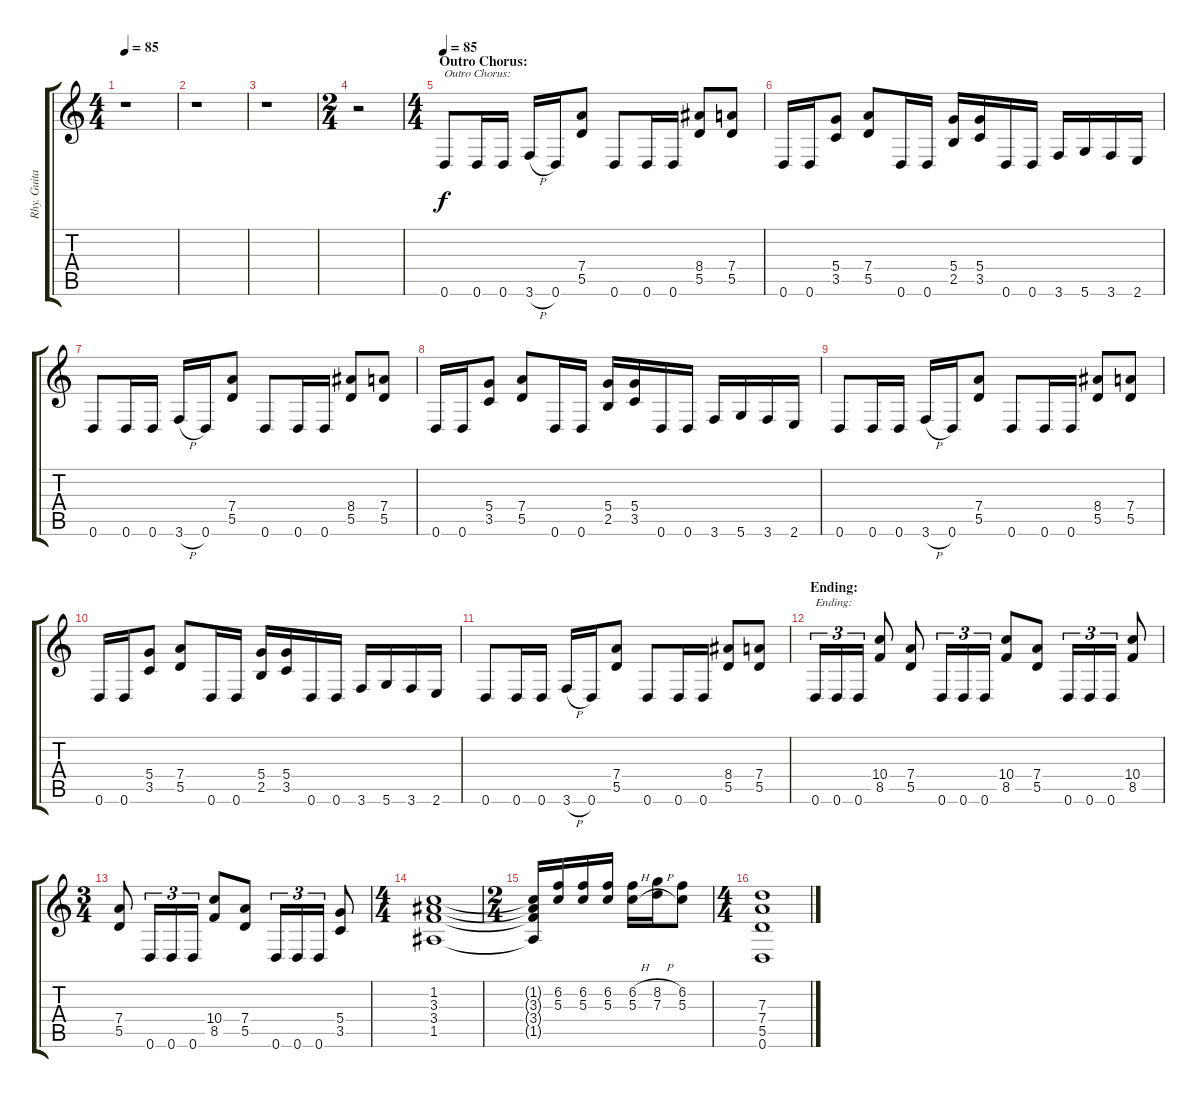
\track ("Rhy. Guitar 2" "Rhy. Guita") {instrument overdrivenguitar}
\staff {score tabs}
\tuning (E4 B3 G3 D3 A2 D2) {hide}
\ts (4 4)
\tempo 85
\clef g2
\ks c
r.1{dy f} |
r.1 |
r.1 |
\ts (2 4)
r.2 |
\ts (4 4)
\section ("" "Outro Chorus:")
\tempo 85
0.6.8{txt "Outro Chorus:"} 0.6.16 0.6.16 3.6{h}.16 0.6.16 (7.4 5.5).8 0.6.8 0.6.16 0.6.16 (8.4 5.5).8 (7.4 5.5).8 |
0.6.16 0.6.16 (5.4 3.5).8 (7.4 5.5).8 0.6.16 0.6.16 (5.4 2.5).16 (5.4 3.5).16 0.6.16 0.6.16 3.6.16 5.6.16 3.6.16 2.6.16 |
0.6.8 0.6.16 0.6.16 3.6{h}.16 0.6.16 (7.4 5.5).8 0.6.8 0.6.16 0.6.16 (8.4 5.5).8 (7.4 5.5).8 |
0.6.16 0.6.16 (5.4 3.5).8 (7.4 5.5).8 0.6.16 0.6.16 (5.4 2.5).16 (5.4 3.5).16 0.6.16 0.6.16 3.6.16 5.6.16 3.6.16 2.6.16 |
0.6.8 0.6.16 0.6.16 3.6{h}.16 0.6.16 (7.4 5.5).8 0.6.8 0.6.16 0.6.16 (8.4 5.5).8 (7.4 5.5).8 |
0.6.16 0.6.16 (5.4 3.5).8 (7.4 5.5).8 0.6.16 0.6.16 (5.4 2.5).16 (5.4 3.5).16 0.6.16 0.6.16 3.6.16 5.6.16 3.6.16 2.6.16 |
0.6.8 0.6.16 0.6.16 3.6{h}.16 0.6.16 (7.4 5.5).8 0.6.8 0.6.16 0.6.16 (8.4 5.5).8 (7.4 5.5).8 |
\section ("" "Ending:")
0.6.16{tu (3 2) txt "Ending:"} 0.6.16{tu (3 2)} 0.6.16{tu (3 2)} (10.4 8.5).8 (7.4 5.5).8 0.6.16{tu (3 2)} 0.6.16{tu (3 2)} 0.6.16{tu (3 2)} (10.4 8.5).8 (7.4 5.5).8 0.6.16{tu (3 2)} 0.6.16{tu (3 2)} 0.6.16{tu (3 2)} (10.4 8.5).8 |
\ts (3 4)
(7.4 5.5).8 0.6.16{tu (3 2)} 0.6.16{tu (3 2)} 0.6.16{tu (3 2)} (10.4 8.5).8 (7.4 5.5).8 0.6.16{tu (3 2)} 0.6.16{tu (3 2)} 0.6.16{tu (3 2)} (5.4 3.5).8 |
\ts (4 4)
(1.2 3.3 3.4 1.5).1 |
\ts (2 4)
(1.2{t} 3.3{t} 3.4{t} 1.5{t}).16 (6.2 5.3).16 (6.2 5.3).16 (6.2 5.3).16 (6.2{h} 5.3{h}).16 (8.2{h} 7.3{h}).16 (6.2 5.3).8 |
\ts (4 4)
(7.3 7.4 5.5 0.6).1
